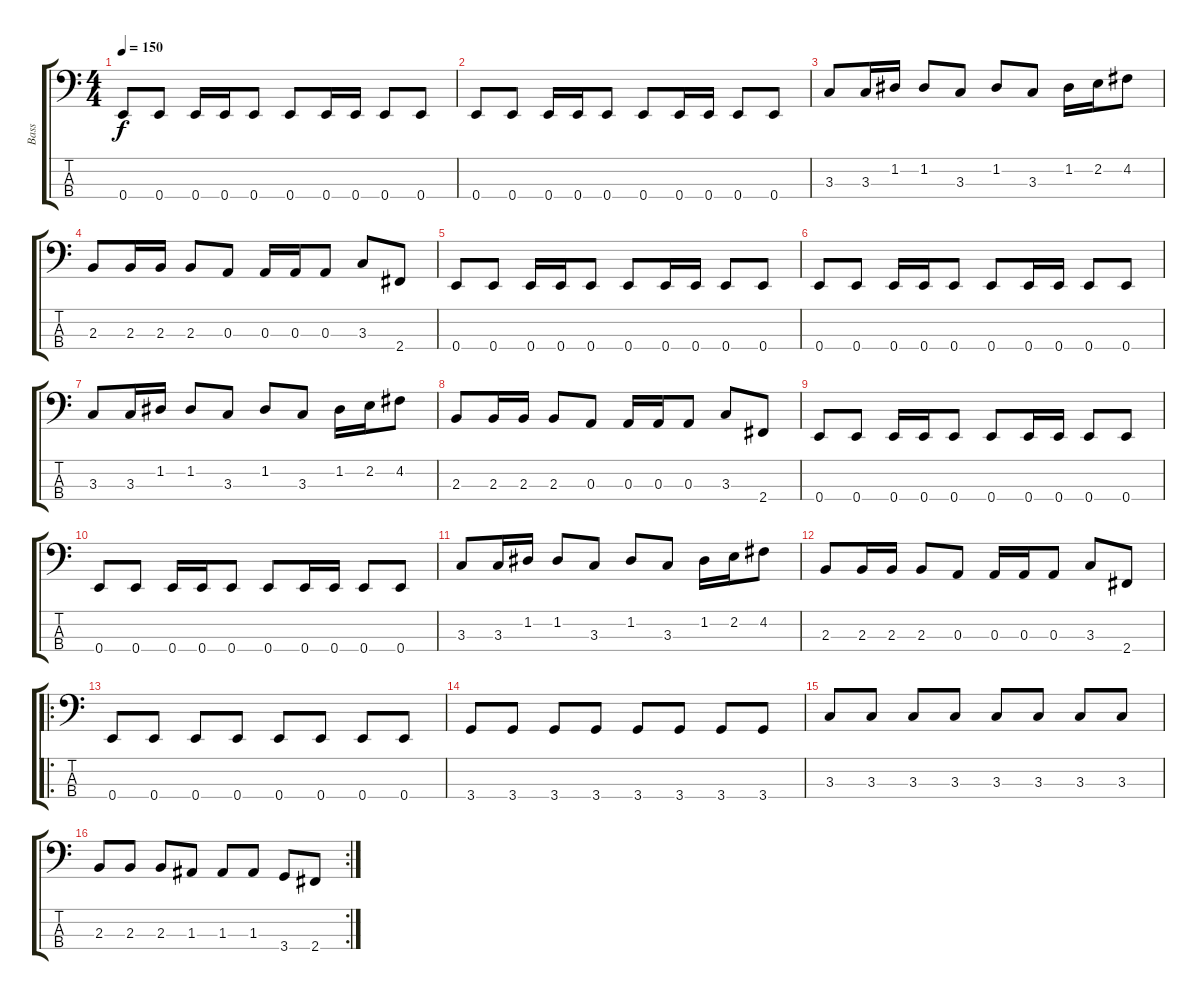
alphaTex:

\track ("Bass" "Bass") {instrument electricbassfinger}
\staff {score tabs}
\tuning (G2 D2 A1 E1) {hide}
\ts (4 4)
\tempo 150
\clef f4
\ks c
0.4.8{dy f} 0.4.8 0.4.16 0.4.16 0.4.8 0.4.8 0.4.16 0.4.16 0.4.8 0.4.8 |
0.4.8 0.4.8 0.4.16 0.4.16 0.4.8 0.4.8 0.4.16 0.4.16 0.4.8 0.4.8 |
3.3.8 3.3.16 1.2.16 1.2.8 3.3.8 1.2.8 3.3.8 1.2.16 2.2.16 4.2.8 |
2.3.8 2.3.16 2.3.16 2.3.8 0.3.8 0.3.16 0.3.16 0.3.8 3.3.8 2.4.8 |
0.4.8 0.4.8 0.4.16 0.4.16 0.4.8 0.4.8 0.4.16 0.4.16 0.4.8 0.4.8 |
0.4.8 0.4.8 0.4.16 0.4.16 0.4.8 0.4.8 0.4.16 0.4.16 0.4.8 0.4.8 |
3.3.8 3.3.16 1.2.16 1.2.8 3.3.8 1.2.8 3.3.8 1.2.16 2.2.16 4.2.8 |
2.3.8 2.3.16 2.3.16 2.3.8 0.3.8 0.3.16 0.3.16 0.3.8 3.3.8 2.4.8 |
0.4.8 0.4.8 0.4.16 0.4.16 0.4.8 0.4.8 0.4.16 0.4.16 0.4.8 0.4.8 |
0.4.8 0.4.8 0.4.16 0.4.16 0.4.8 0.4.8 0.4.16 0.4.16 0.4.8 0.4.8 |
3.3.8 3.3.16 1.2.16 1.2.8 3.3.8 1.2.8 3.3.8 1.2.16 2.2.16 4.2.8 |
2.3.8 2.3.16 2.3.16 2.3.8 0.3.8 0.3.16 0.3.16 0.3.8 3.3.8 2.4.8 |
\ro
0.4.8 0.4.8 0.4.8 0.4.8 0.4.8 0.4.8 0.4.8 0.4.8 |
3.4.8 3.4.8 3.4.8 3.4.8 3.4.8 3.4.8 3.4.8 3.4.8 |
3.3.8 3.3.8 3.3.8 3.3.8 3.3.8 3.3.8 3.3.8 3.3.8 |
\rc 2
2.3.8 2.3.8 2.3.8 1.3.8 1.3.8 1.3.8 3.4.8 2.4.8
